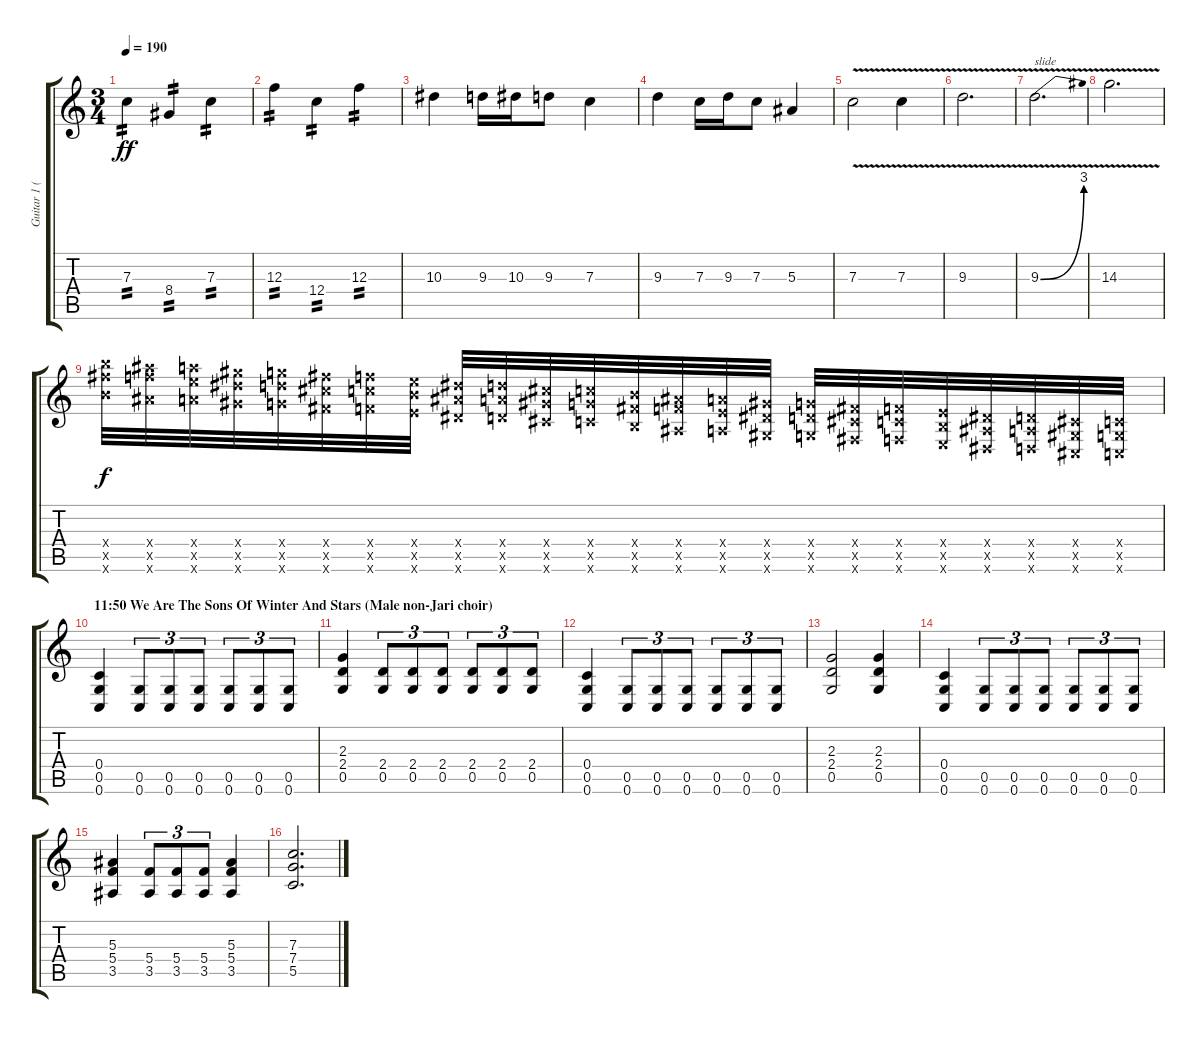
\track ("Guitar 1 (Teemu)" "Guitar 1 (") {instrument distortionguitar}
\staff {score tabs}
\tuning (D4 A3 F3 C3 G2 C2) {hide}
\ts (3 4)
\tempo 190
\clef g2
\ks c
7.3.4{tp 2 dy ff} 8.4.4{tp 2} 7.3.4{tp 2} |
12.3.4{tp 2} 12.4.4{tp 2} 12.3.4{tp 2} |
10.3.4 9.3.16 10.3.16 9.3.8 7.3.4 |
9.3.4 7.3.16 9.3.16 7.3.8 5.3.4 |
7.3{v}.2 7.3{v}.4 |
9.3{v}.2{d} |
9.3{be (bend 0 0 60 12) v}.2{d txt "slide"} |
14.3{v}.2{d} |
(23.4{x} 23.5{x} 23.6{x}).32{dy f} (22.4{x} 22.5{x} 22.6{x}).32 (21.4{x} 21.5{x} 21.6{x}).32 (20.4{x} 20.5{x} 20.6{x}).32 (19.4{x} 19.5{x} 19.6{x}).32 (18.4{x} 18.5{x} 18.6{x}).32 (17.4{x} 17.5{x} 17.6{x}).32 (16.4{x} 16.5{x} 16.6{x}).32 (15.4{x} 15.5{x} 15.6{x}).32 (14.4{x} 14.5{x} 14.6{x}).32 (13.4{x} 13.5{x} 13.6{x}).32 (12.4{x} 12.5{x} 12.6{x}).32 (11.4{x} 11.5{x} 11.6{x}).32 (10.4{x} 10.5{x} 10.6{x}).32 (9.4{x} 9.5{x} 9.6{x}).32 (8.4{x} 8.5{x} 8.6{x}).32 (7.4{x} 7.5{x} 7.6{x}).32 (6.4{x} 6.5{x} 6.6{x}).32 (5.4{x} 5.5{x} 5.6{x}).32 (4.4{x} 4.5{x} 4.6{x}).32 (3.4{x} 3.5{x} 3.6{x}).32 (2.4{x} 2.5{x} 2.6{x}).32 (1.4{x} 1.5{x} 1.6{x}).32 (0.4{x} 0.5{x} 0.6{x}).32 |
\section ("" "11:50 We Are The Sons Of Winter And Stars (Male non-Jari choir)")
(0.4 0.5 0.6).4 (0.5 0.6).8{tu (3 2)} (0.5 0.6).8{tu (3 2)} (0.5 0.6).8{tu (3 2)} (0.5 0.6).8{tu (3 2)} (0.5 0.6).8{tu (3 2)} (0.5 0.6).8{tu (3 2)} |
(2.3 2.4 0.5).4 (2.4 0.5).8{tu (3 2)} (2.4 0.5).8{tu (3 2)} (2.4 0.5).8{tu (3 2)} (2.4 0.5).8{tu (3 2)} (2.4 0.5).8{tu (3 2)} (2.4 0.5).8{tu (3 2)} |
(0.4 0.5 0.6).4 (0.5 0.6).8{tu (3 2)} (0.5 0.6).8{tu (3 2)} (0.5 0.6).8{tu (3 2)} (0.5 0.6).8{tu (3 2)} (0.5 0.6).8{tu (3 2)} (0.5 0.6).8{tu (3 2)} |
(2.3 2.4 0.5).2 (2.3 2.4 0.5).4 |
(0.4 0.5 0.6).4 (0.5 0.6).8{tu (3 2)} (0.5 0.6).8{tu (3 2)} (0.5 0.6).8{tu (3 2)} (0.5 0.6).8{tu (3 2)} (0.5 0.6).8{tu (3 2)} (0.5 0.6).8{tu (3 2)} |
(5.3 5.4 3.5).4 (5.4 3.5).8{tu (3 2)} (5.4 3.5).8{tu (3 2)} (5.4 3.5).8{tu (3 2)} (5.3 5.4 3.5).4 |
(7.3 7.4 5.5).2{d}
